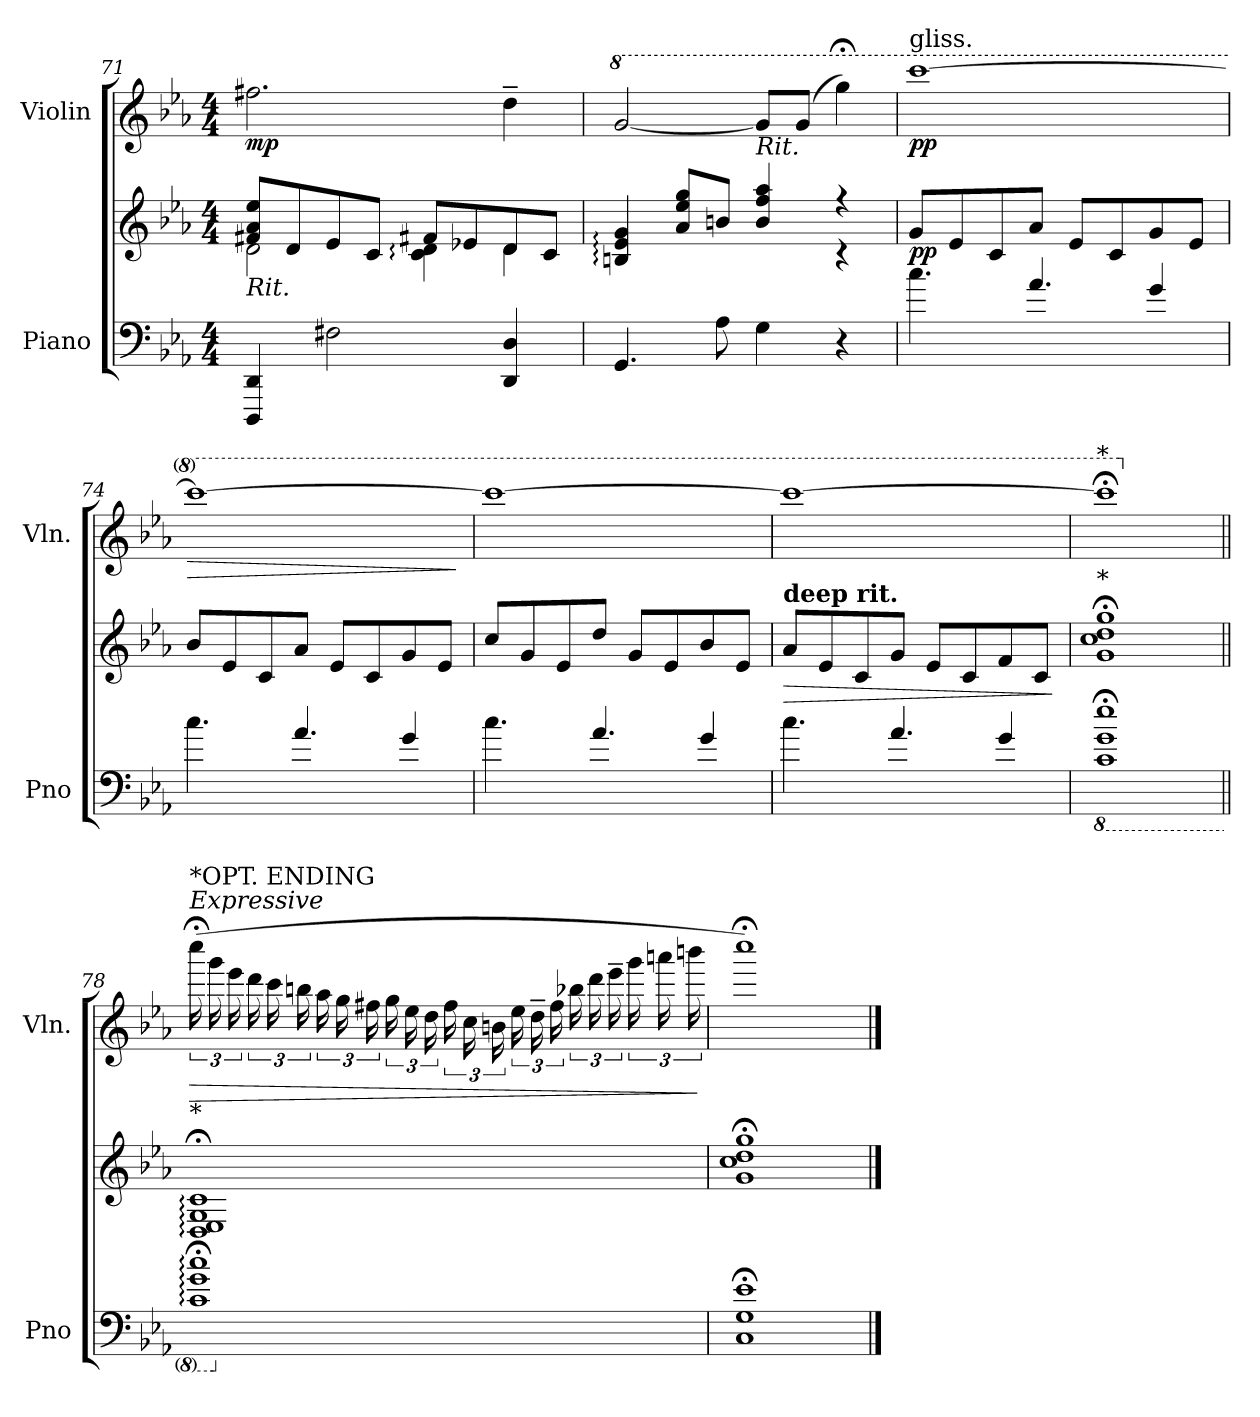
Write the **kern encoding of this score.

**kern	**kern	**dynam	**kern	**dynam
*part2	*part2	*part2	*part1	*part1
*staff3	*staff2	*staff2/3	*staff1	*staff1
*I"Piano	*	*	*I"Violin	*
*I'Pno	*	*	*I'Vln.	*
*clefF4	*clefG2	*	*clefG2	*
*k[b-e-a-]	*k[b-e-a-]	*	*k[b-e-a-]	*
*M4/4	*M4/4	*	*M4/4	*
=71	=71	=71	=71	=71
*	*^	*	*	*
!	!LO:TX:b:i:t=Rit.	!	!	!	!
!	!	!	!	!	!LO:DY:b
4DDD/ 4DD/	8f#X/ 8a-/ 8ee-/L	2d\	.	2.ff#X\	mp
.	8d/	.	.	.	.
2F#X\	8e-/	.	.	.	.
.	8c/J	.	.	.	.
.	8f#X/L	4c\: 4d\:	.	.	.
.	8e-X/	.	.	.	.
4DD/ 4D/	8d/	4d\	.	4dd~\	.
.	8c/J	.	.	.	.
=72	=72	=72	=72	=72	=72
*	*	*	*	*8va	*
4.GG/	4Bn/: 4e-/: 4g/:	2.ryy	.	[2gg/	.
.	8a-/ 8ee-/ 8gg/L	.	.	.	.
8A-\	8bn/J	.	.	.	.
*	*8va	*	*	*	*
!	!	!	!	!LO:TX:b:i:t=Rit.	!
4G\	4bb/ 4fff/ 4aaa-/	.	.	8gg/L]	.
.	.	.	.	(>8gg/J	.
4r	4r	4r	.	4ggg;<\)	.
=73	=73	=73	=73	=73	=73
!	!	!	!	!LO:TX:a:t=gliss.	!
!	!	!	!LO:DY:b	!	!LO:DY:b
*	*v	*v	*	*	*
4.cc\	8gg/L	pp	[1cccc	pp
.	8ee-/	.	.	.
.	8cc/	.	.	.
4.a-/	8aa-/J	.	.	.
.	8ee-/L	.	.	.
.	8cc/	.	.	.
4g/	8gg/	.	.	.
.	8ee-/J	.	.	.
!!LO:LB:g=z
=74	=74	=74	=74	=74
!	!	!	!	!LO:HP:b
4.cc\	8bb-/L	.	1cccc_	>
.	8ee-/	.	.	.
.	8cc/	.	.	.
4.a-/	8aa-/J	.	.	.
.	8ee-/L	.	.	.
.	8cc/	.	.	.
4g/	8gg/	.	.	.
.	8ee-/J	.	.	.
.	.	.	.	]
=75	=75	=75	=75	=75
4.cc\	8ccc/L	.	1cccc_	.
.	8gg/	.	.	.
.	8ee-/	.	.	.
4.a-/	8ddd/J	.	.	.
.	8gg/L	.	.	.
.	8ee-/	.	.	.
4g/	8bb-/	.	.	.
.	8ee-/J	.	.	.
=76	=76	=76	=76	=76
!	!LO:TX:a:B:t=deep rit.	!	!	!
!	!	!LO:HP:b	!	!
4.cc\	8aa-/L	>	1cccc_	.
.	8ee-/	.	.	.
.	8cc/	.	.	.
4.a-/	8gg/J	.	.	.
.	8ee-/L	.	.	.
.	8cc/	.	.	.
4g/	8ff/	.	.	.
.	8cc/J	.	.	.
.	.	]	.	.
=77	=77	=77	=77	=77
*8ba	*	*	*	*
!	!	!	!LO:TX:a:t=*	!
!	!LO:TX:a:t=*	!	!	!
1C;< 1G;< 1e-;<	1gg;< 1ccc;< 1ddd;< 1ggg;<	.	1cccc;<]	.
!!LO:LB:g=z
=78||	=78||	=78||	=78||	=78||
*X8va	*	*	*	*
*8ba	*	*	*	*
*	*	*	*X8va	*
!	!	!	!LO:TX:a:i:t=Expressive	!
!	!	!	!LO:TX:a:t=*OPT. ENDING	!
!	!LO:TX:a:t=*	!	!	!
!	!	!	!	!LO:HP:b
1C;<: 1G;<: 1c;<:	1d;<: 1e-;<: 1g;<: 1cc;<:	.	(>24cccc;<\	>
.	.	.	24ggg\	.
.	.	.	24eee-\	.
.	.	.	24ddd\	.
.	.	.	24ccc\	.
.	.	.	24bbn\	.
.	.	.	24aa-\	.
.	.	.	24gg\	.
.	.	.	24ff#X\	.
.	.	.	24gg\	.
.	.	.	24ee-\	.
.	.	.	24dd\	.
.	.	.	24ff#\	.
.	.	.	24cc\	.
.	.	.	24bn\	.
.	.	.	24ee-\	.
.	.	.	24dd~\	.
.	.	.	24ff#\	.
.	.	.	24bb-X\	.
.	.	.	24ddd\	.
.	.	.	24eee-~\	.
.	.	.	24ggg\	.
.	.	.	24aaan\	.
.	.	.	24bbbn\	.
.	.	.	.	]
=79	=79	=79	=79	=79
*X8ba	*	*	*	*
*	*8va	*	*	*
1C;< 1G;< 1e-;<	1gg;< 1ccc;< 1ddd;< 1ggg;<	.	1cccc;<)	.
*X8va	*	*	*	*
*	*X8ba	*	*	*
==	==	==	==	==
*-	*-	*-	*-	*-
